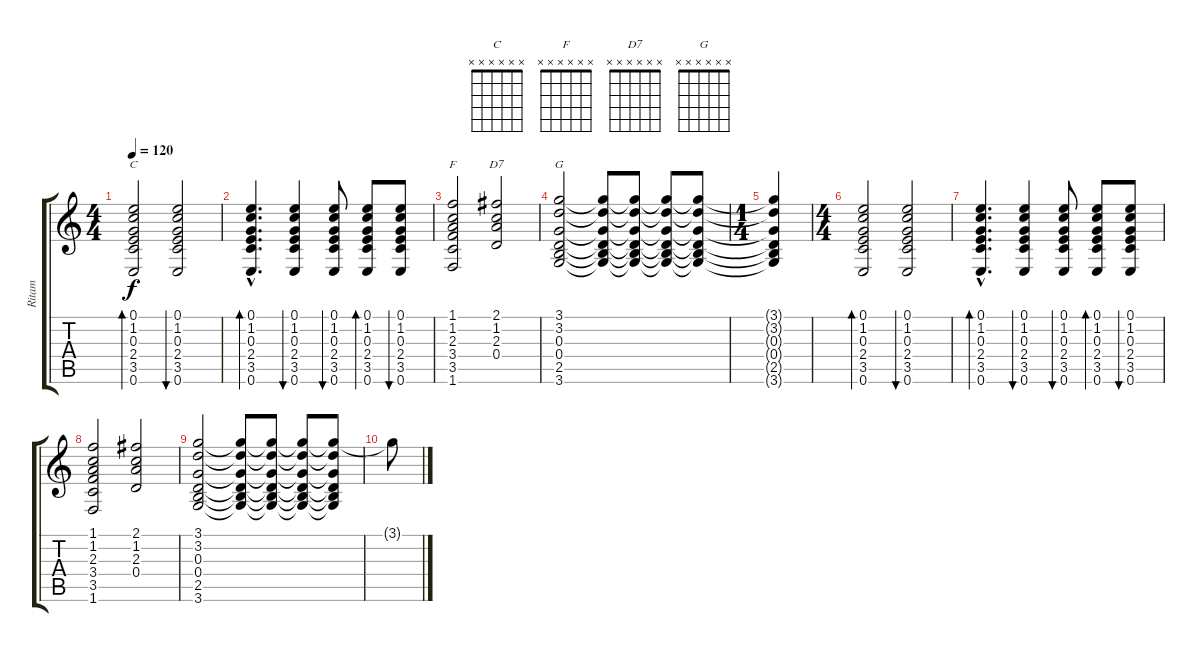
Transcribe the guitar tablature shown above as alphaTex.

\track ("Ritam" "Ritam") {instrument acousticguitarnylon}
\staff {score tabs}
\tuning (E4 B3 G3 D3 A2 E2) {hide}
\chord ("C" x x x x x x) {firstfret 0}
\chord ("F" x x x x x x) {firstfret 0}
\chord ("D7" x x x x x x) {firstfret 0}
\chord ("G" x x x x x x) {firstfret 0}
\ts (4 4)
\tempo 120
\clef g2
\ks c
(0.1 1.2 0.3 2.4 3.5 0.6).2{bd 60 ch "C" dy f instrument acousticguitarnylon} (0.1 1.2 0.3 2.4 3.5 0.6).2{bu 60} |
(0.1{hac} 1.2{hac} 0.3{hac} 2.4{hac} 3.5{hac} 0.6{hac}).4{d bd 60} (0.1 1.2 0.3 2.4 3.5 0.6).4{bu 60} (0.1 1.2 0.3 2.4 3.5 0.6).8{bu 60} (0.1 1.2 0.3 2.4 3.5 0.6).8{bd 60} (0.1 1.2 0.3 2.4 3.5 0.6).8{bu 60} |
(1.1 1.2 2.3 3.4 3.5 1.6).2{ch "F"} (2.1 1.2 2.3 0.4).2{ch "D7"} |
(3.1 3.2 0.3 0.4 2.5 3.6).2{ch "G"} (3.1{t} 3.2{t} 0.3{t} 0.4{t} 2.5{t} 3.6{t}).8 (3.1{t} 3.2{t} 0.3{t} 0.4{t} 2.5{t} 3.6{t}).8 (3.1{t} 3.2{t} 0.3{t} 0.4{t} 2.5{t} 3.6{t}).8 (3.1{t} 3.2{t} 0.3{t} 0.4{t} 2.5{t} 3.6{t}).8 |
\ts (1 4)
(3.1{t} 3.2{t} 0.3{t} 0.4{t} 2.5{t} 3.6{t}).4 |
\ts (4 4)
(0.1 1.2 0.3 2.4 3.5 0.6).2{bd 60} (0.1 1.2 0.3 2.4 3.5 0.6).2{bu 60} |
(0.1{hac} 1.2{hac} 0.3{hac} 2.4{hac} 3.5{hac} 0.6{hac}).4{d bd 60} (0.1 1.2 0.3 2.4 3.5 0.6).4{bu 60} (0.1 1.2 0.3 2.4 3.5 0.6).8{bu 60} (0.1 1.2 0.3 2.4 3.5 0.6).8{bd 60} (0.1 1.2 0.3 2.4 3.5 0.6).8{bu 60} |
(1.1 1.2 2.3 3.4 3.5 1.6).2 (2.1 1.2 2.3 0.4).2 |
(3.1 3.2 0.3 0.4 2.5 3.6).2 (3.1{t} 3.2{t} 0.3{t} 0.4{t} 2.5{t} 3.6{t}).8 (3.1{t} 3.2{t} 0.3{t} 0.4{t} 2.5{t} 3.6{t}).8 (3.1{t} 3.2{t} 0.3{t} 0.4{t} 2.5{t} 3.6{t}).8 (3.1{t} 3.2{t} 0.3{t} 0.4{t} 2.5{t} 3.6{t}).8 |
3.1{t}.8
